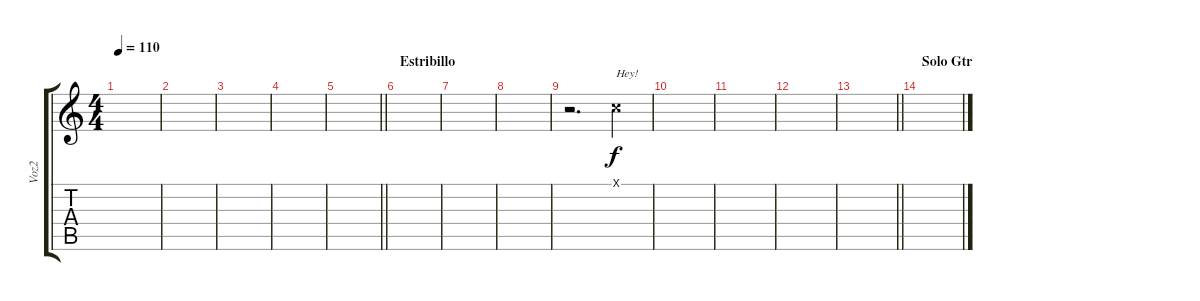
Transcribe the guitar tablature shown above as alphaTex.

\track ("Voz2" "Voz2") {instrument tenorsax}
\staff {score tabs}
\tuning (E4 B3 G3 D3 A2 E2) {hide}
\ts (4 4)
\tempo 110
\clef g2
\ks c
|
|
|
|
\barLineRight lightlight
|
\section ("" "Estribillo")
|
|
|
r.2{d} 8.1{x}.4{txt "Hey!"} |
|
|
|
\barLineRight lightlight
|
\section ("" "Solo Gtr")
